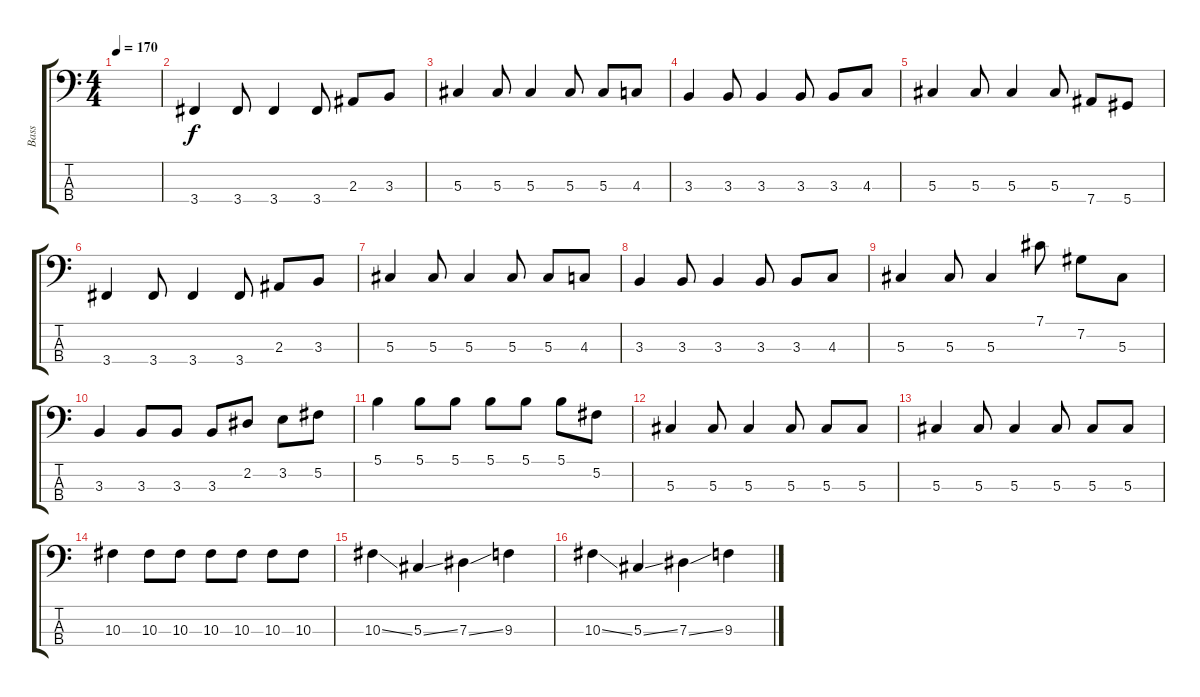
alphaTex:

\track ("Bass" "Bass") {instrument electricbasspick}
\staff {score tabs}
\tuning (Gb2 Db2 Ab1 Eb1) {hide}
\ts (4 4)
\tempo 170
\clef f4
\ks c
|
3.4.4 3.4.8 3.4.4 3.4.8 2.3.8 3.3.8 |
5.3.4 5.3.8 5.3.4 5.3.8 5.3.8 4.3.8 |
3.3.4 3.3.8 3.3.4 3.3.8 3.3.8 4.3.8 |
5.3.4 5.3.8 5.3.4 5.3.8 7.4.8 5.4.8 |
3.4.4 3.4.8 3.4.4 3.4.8 2.3.8 3.3.8 |
5.3.4 5.3.8 5.3.4 5.3.8 5.3.8 4.3.8 |
3.3.4 3.3.8 3.3.4 3.3.8 3.3.8 4.3.8 |
5.3.4 5.3.8 5.3.4 7.1.8 7.2.8 5.3.8 |
3.3.4 3.3.8 3.3.8 3.3.8 2.2.8 3.2.8 5.2.8 |
5.1.4 5.1.8 5.1.8 5.1.8 5.1.8 5.1.8 5.2.8 |
5.3.4 5.3.8 5.3.4 5.3.8 5.3.8 5.3.8 |
5.3.4 5.3.8 5.3.4 5.3.8 5.3.8 5.3.8 |
10.3.4 10.3.8 10.3.8 10.3.8 10.3.8 10.3.8 10.3.8 |
10.3{ss}.4 5.3{ss}.4 7.3{ss}.4 9.3.4 |
10.3{ss}.4 5.3{ss}.4 7.3{ss}.4 9.3.4
